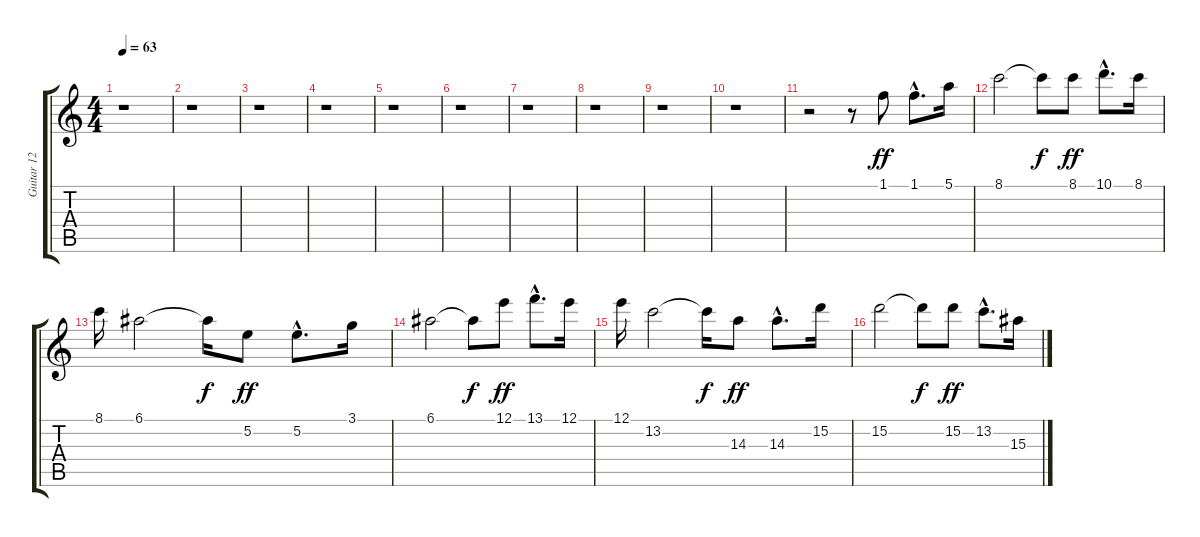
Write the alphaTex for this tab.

\track ("Guitar 12 string" "Guitar 12 ") {instrument acousticguitarsteel}
\staff {score tabs}
\tuning (E4 B3 G3 D3 A2 E2) {hide}
\ts (4 4)
\tempo 63
\clef g2
\ks c
r.1{dy ff} |
r.1 |
r.1 |
r.1 |
r.1 |
r.1 |
r.1 |
r.1 |
r.1 |
r.1 |
r.2 r.8 1.1.8 1.1{hac}.8{d} 5.1.16 |
8.1.2 8.1{t}.8{dy f} 8.1.8{dy ff} 10.1{hac}.8{d} 8.1.16 |
8.1.16 6.1.2 6.1{t}.16{dy f} 5.2.8{dy ff} 5.2{hac}.8{d} 3.1.16 |
6.1.2 6.1{t}.8{dy f} 12.1.8{dy ff} 13.1{hac}.8{d} 12.1.16 |
12.1.16 13.2.2 13.2{t}.16{dy f} 14.3.8{dy ff} 14.3{hac}.8{d} 15.2.16 |
15.2.2 15.2{t}.8{dy f} 15.2.8{dy ff} 13.2{hac}.8{d} 15.3.16
